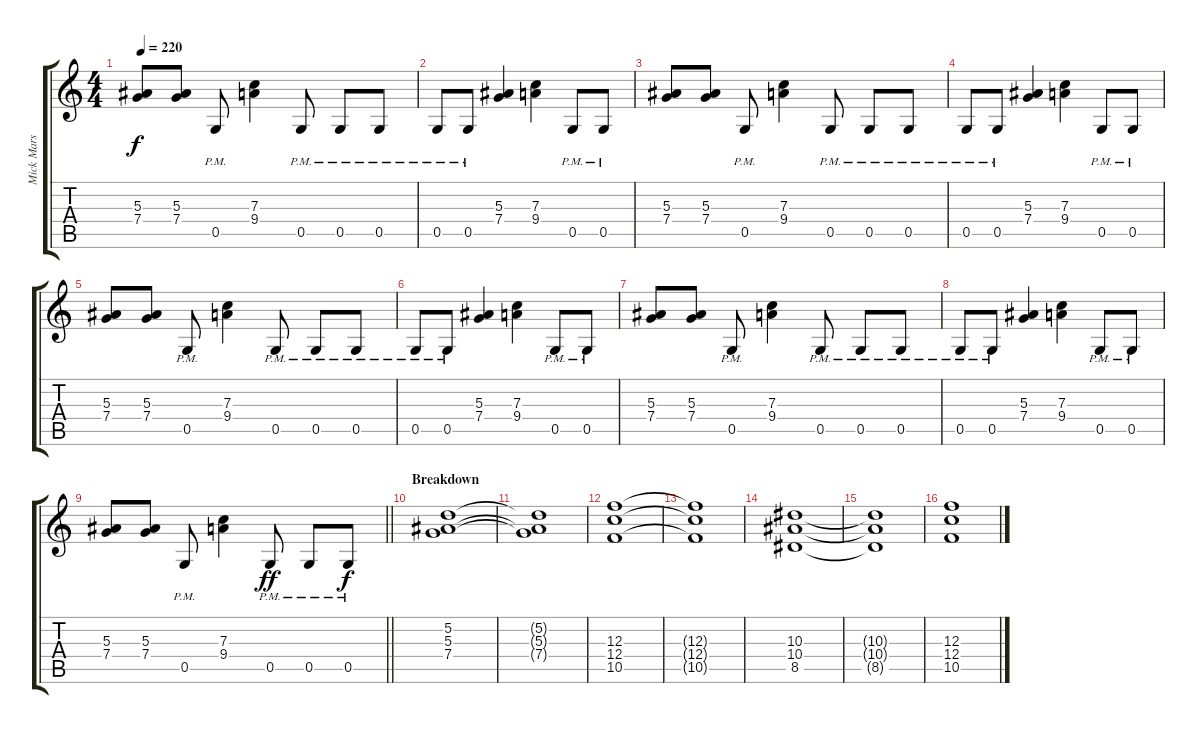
\track ("Mick Mars - Guitar II" "Mick Mars ") {instrument overdrivenguitar}
\staff {score tabs}
\tuning (D4 A3 F3 C3 G2 D2) {hide}
\ts (4 4)
\tempo 220
\clef g2
\ks c
(5.3 7.4).8{dy f} (5.3 7.4).8 0.5{pm}.8 (7.3 9.4).4 0.5{pm}.8 0.5{pm}.8 0.5{pm}.8 |
0.5{pm}.8 0.5{pm}.8 (5.3 7.4).4 (7.3 9.4).4 0.5{pm}.8 0.5{pm}.8 |
(5.3 7.4).8 (5.3 7.4).8 0.5{pm}.8 (7.3 9.4).4 0.5{pm}.8 0.5{pm}.8 0.5{pm}.8 |
0.5{pm}.8 0.5{pm}.8 (5.3 7.4).4 (7.3 9.4).4 0.5{pm}.8 0.5{pm}.8 |
(5.3 7.4).8 (5.3 7.4).8 0.5{pm}.8 (7.3 9.4).4 0.5{pm}.8 0.5{pm}.8 0.5{pm}.8 |
0.5{pm}.8 0.5{pm}.8 (5.3 7.4).4 (7.3 9.4).4 0.5{pm}.8 0.5{pm}.8 |
(5.3 7.4).8 (5.3 7.4).8 0.5{pm}.8 (7.3 9.4).4 0.5{pm}.8 0.5{pm}.8 0.5{pm}.8 |
0.5{pm}.8 0.5{pm}.8 (5.3 7.4).4 (7.3 9.4).4 0.5{pm}.8 0.5{pm}.8 |
\barLineRight lightlight
(5.3 7.4).8 (5.3 7.4).8 0.5{pm}.8 (7.3 9.4).4 0.5{pm}.8{dy ff} 0.5{pm}.8 0.5{pm}.8{dy f} |
\section ("" "Breakdown")
(5.2 5.3 7.4).1 |
(5.2{t} 5.3{t} 7.4{t}).1 |
(12.3 12.4 10.5).1 |
(12.3{t} 12.4{t} 10.5{t}).1 |
(10.3 10.4 8.5).1 |
(10.3{t} 10.4{t} 8.5{t}).1 |
(12.3 12.4 10.5).1
